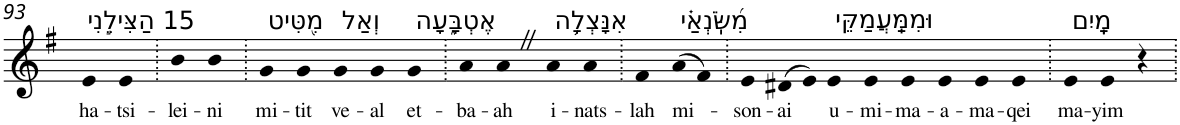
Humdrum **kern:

**kern	**text
*part1	*part1
*staff1	*staff1
*I"Piano	*
*I'Pno	*
!!LO:PB:g=z
*clefG2	*
*k[f#]	*
*G:	*
=93	=93
!LO:TX:a:t=15 הַצִּילֵ֣נִי	!
!	!LO:LY:b
4e	ha-
!	!LO:LY:b
4e	-tsi-
=94.	=94.
!	!LO:LY:b
4b	-lei-
!	!LO:LY:b
4b	-ni
=95.	=95.
!LO:TX:a:t=מִ֭טִּיט	!
!	!LO:LY:b
4g	mi-
!	!LO:LY:b
4g	-tit
!LO:TX:a:t=וְאַל	!
!	!LO:LY:b
4g	ve-
!	!LO:LY:b
4g	-al
!LO:TX:a:t=אֶטְבָּ֑עָה	!
!	!LO:LY:b
4g	et-
=96.	=96.
!	!LO:LY:b
4a	-ba-
!	!LO:LY:b
4aZ	-ah
!LO:TX:a:t=אִנָּצְלָ֥ה	!
!	!LO:LY:b
4a	i-
!	!LO:LY:b
4a	-nats-
=97.	=97.
!	!LO:LY:b
4f#	-lah
!LO:TX:a:t=מִ֝שֹּֽׂנְאַ֗י	!
!	!LO:LY:b
(>8a	mi-
8f#)	.
=98.	=98.
!	!LO:LY:b
4e	-son-
!	!LO:LY:b
(>8d#X	-ai
8e)	.
!LO:TX:a:t=וּמִמַּֽעֲמַקֵּי	!
!	!LO:LY:b
4e	u-
!	!LO:LY:b
4e	-mi-
!	!LO:LY:b
4e	-ma-
!	!LO:LY:b
4e	-a-
!	!LO:LY:b
4e	-ma-
!	!LO:LY:b
4e	-qei
=99.	=99.
!LO:TX:a:t=מָֽיִם	!
!	!LO:LY:b
4e	ma-
!	!LO:LY:b
4e	-yim
4r	.
=.	=.
*-	*-
